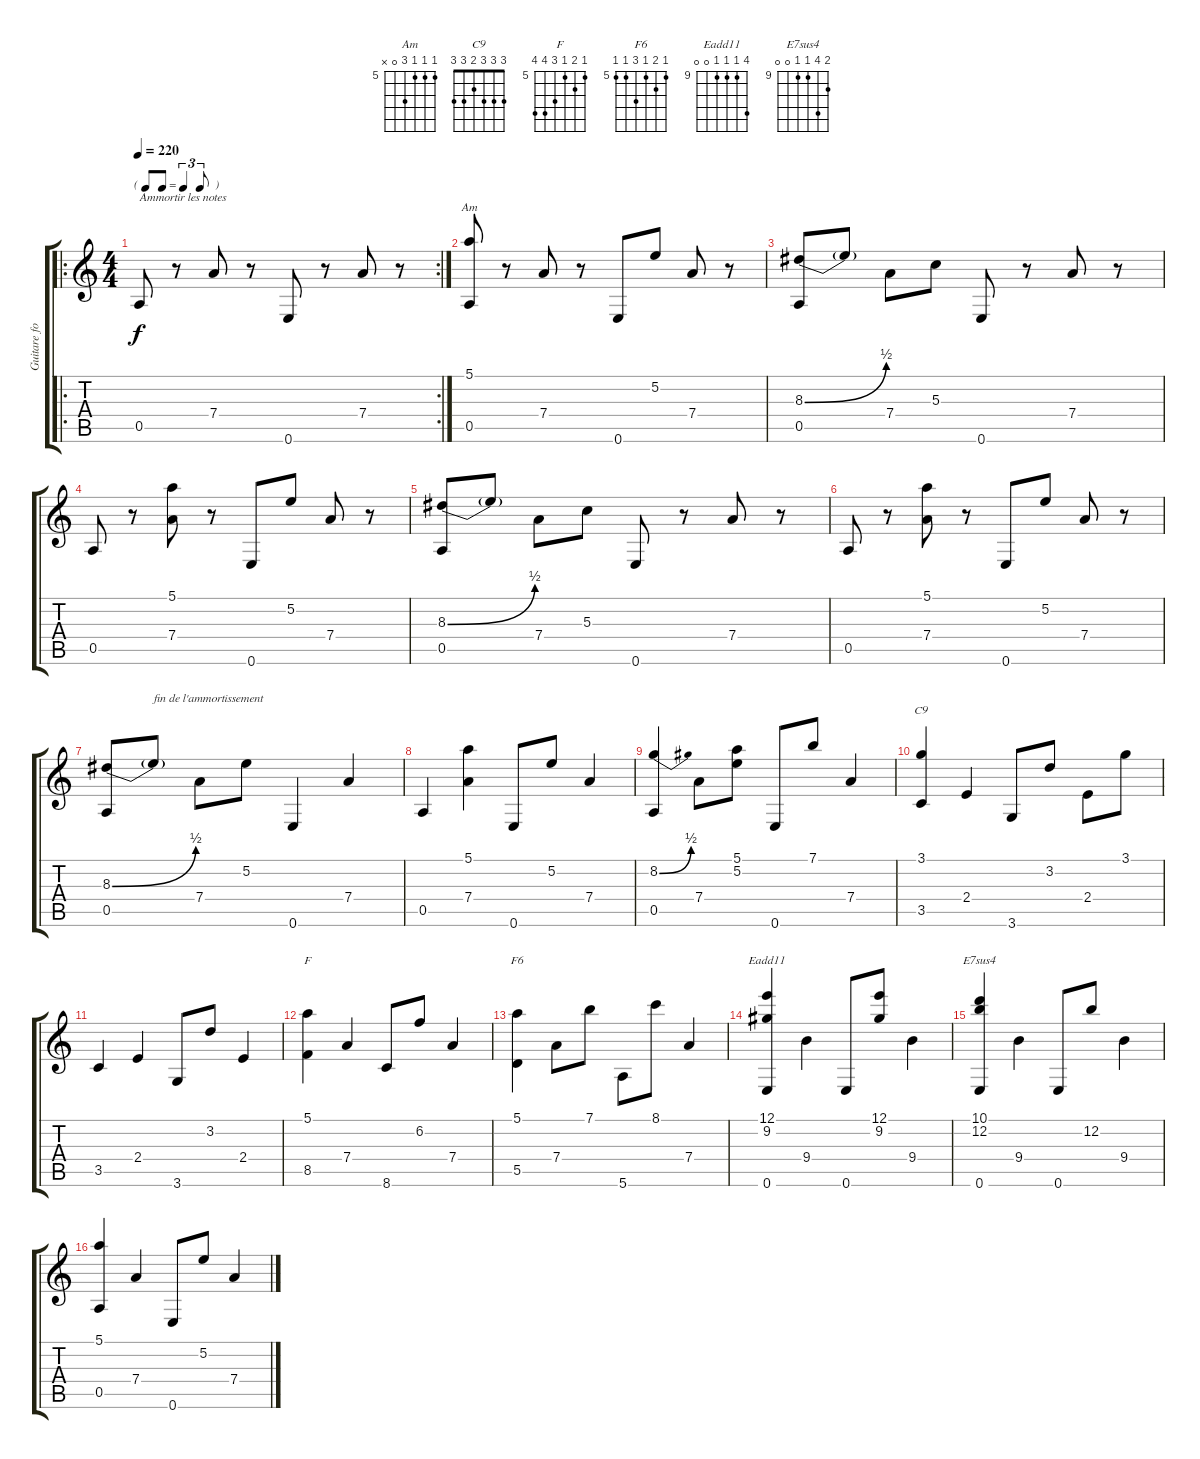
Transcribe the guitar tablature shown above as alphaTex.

\track ("Guitare folk" "Guitare fo") {instrument acousticguitarsteel}
\staff {score tabs}
\tuning (E4 B3 G3 D3 A2 E2) {hide}
\chord ("Am" 5 5 5 7 0 x) {firstfret 5}
\chord ("C9" 3 3 3 2 3 3)
\chord ("F" 5 6 5 7 8 8) {firstfret 5}
\chord ("F6" 5 6 5 7 5 5) {firstfret 5}
\chord ("Eadd11" 12 9 9 9 0 0) {firstfret 9}
\chord ("E7sus4" 10 12 9 9 0 0) {firstfret 9}
\ro
\rc 2
\ts (4 4)
\tf triplet8th
\tempo 220
\clef g2
\ks c
0.5.8{txt "Ammortir les notes" dy f instrument acousticguitarsteel} r.8 7.4.8 r.8 0.6.8 r.8 7.4.8 r.8 |
(5.1 0.5).8{ch "Am"} r.8 7.4.8 r.8 0.6.8 5.2.8 7.4.8 r.8 |
(8.3{be (bend 0 0 60 2)} 0.5).8 8.3{t}.8 7.4.8 5.3.8 0.6.8 r.8 7.4.8 r.8 |
0.5.8 r.8 (5.1 7.4).8 r.8 0.6.8 5.2.8 7.4.8 r.8 |
(8.3{be (bend 0 0 60 2)} 0.5).8 8.3{t}.8 7.4.8 5.3.8 0.6.8 r.8 7.4.8 r.8 |
0.5.8 r.8 (5.1 7.4).8 r.8 0.6.8 5.2.8 7.4.8 r.8 |
(8.3{be (bend 0 0 60 2)} 0.5).8 8.3{t}.8{txt "fin de l'ammortissement"} 7.4.8 5.2.8 0.6.4 7.4.4 |
0.5.4 (5.1 7.4).4 0.6.8 5.2.8 7.4.4 |
(8.2{be (bend 0 0 60 2)} 0.5).4 7.4.8 (5.1 5.2).8 0.6.8 7.1.8 7.4.4 |
(3.1 3.5).4{ch "C9"} 2.4.4 3.6.8 3.2.8 2.4.8 3.1.8 |
3.5.4 2.4.4 3.6.8 3.2.8 2.4.4 |
(5.1 8.5).4{ch "F"} 7.4.4 8.6.8 6.2.8 7.4.4 |
(5.1 5.5).4{ch "F6"} 7.4.8 7.1.8 5.6.8 8.1.8 7.4.4 |
(12.1 9.2 0.6).4{ch "Eadd11"} 9.4.4 0.6.8 (12.1 9.2).8 9.4.4 |
(10.1 12.2 0.6).4{ch "E7sus4"} 9.4.4 0.6.8 12.2.8 9.4.4 |
(5.1 0.5).4 7.4.4 0.6.8 5.2.8 7.4.4
